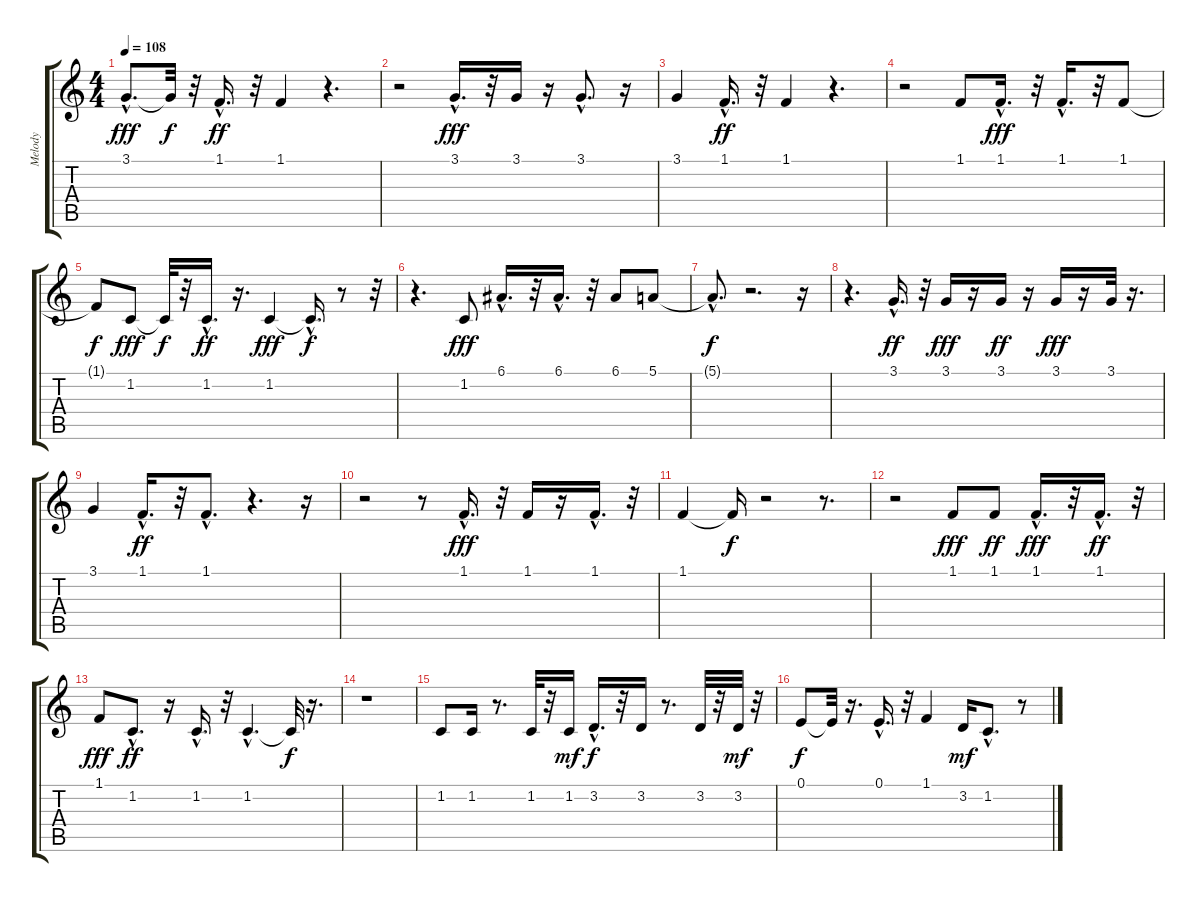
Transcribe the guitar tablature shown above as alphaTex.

\track ("Melody              " "Melody    ") {instrument shanai}
\staff {score tabs}
\tuning (E4 B3 G3 D3 A2 E2) {hide}
\ts (4 4)
\tempo 108
\clef g2
\ks c
3.1{hac}.8{d dy fff} 3.1{t}.32{dy f} r.32 1.1{hac}.16{d dy ff} r.32 1.1.4 r.4{d} |
r.2 3.1{hac}.16{d dy fff} r.32 3.1.16 r.16 3.1{hac}.8{d} r.16 |
3.1.4 1.1{hac}.16{d dy ff} r.32 1.1.4 r.4{d} |
r.2 1.1.8 1.1{hac}.16{d dy fff} r.32 1.1{hac}.16{d} r.32 1.1.8 |
1.1{t}.8{dy f} 1.2.8{dy fff} 1.2{t}.32{dy f} r.32 1.2{hac}.16{d dy ff} r.16{d} 1.2.4{dy fff} 1.2{hac t}.16{d dy f} r.8 r.32 |
r.4{d} 1.2.8{dy fff} 6.1{hac}.16{d} r.32 6.1{hac}.16{d} r.32 6.1.8 5.1.8 |
5.1{hac t}.8{d dy f} r.2{d} r.16 |
r.4{d} 3.1{hac}.16{d dy ff} r.32 3.1.16{dy fff} r.16 3.1.16{dy ff} r.16 3.1.16{dy fff} r.16 3.1.32 r.16{d} |
3.1.4 1.1{hac}.16{d dy ff} r.32 1.1{hac}.8{d} r.4{d} r.16 |
r.2 r.8 1.1{hac}.16{d dy fff} r.32 1.1.16 r.16 1.1{hac}.16{d} r.32 |
1.1.4 1.1{t}.16{dy f} r.2 r.8{d} |
r.2 1.1.8{dy fff} 1.1.8{dy ff} 1.1{hac}.16{d dy fff} r.32 1.1{hac}.16{d dy ff} r.32 |
1.1.8{dy fff} 1.2{hac}.8{d dy ff} r.16 1.2{hac}.16{d} r.32 1.2{hac}.4{d} 1.2{t}.32{dy f} r.16{d} |
r.1 |
1.2.8 1.2.16 r.8{d} 1.2.32 r.32 1.2.16{dy mf} 3.2{hac}.16{d dy f} r.32 3.2.16 r.8{d} 3.2.32 r.32 3.2.32{dy mf} r.32 |
0.1.8{dy f} 0.1{t}.32 r.16{d} 0.1{hac}.16{d} r.32 1.1.4 3.2.16{dy mf} 1.2{hac}.8{d} r.8
